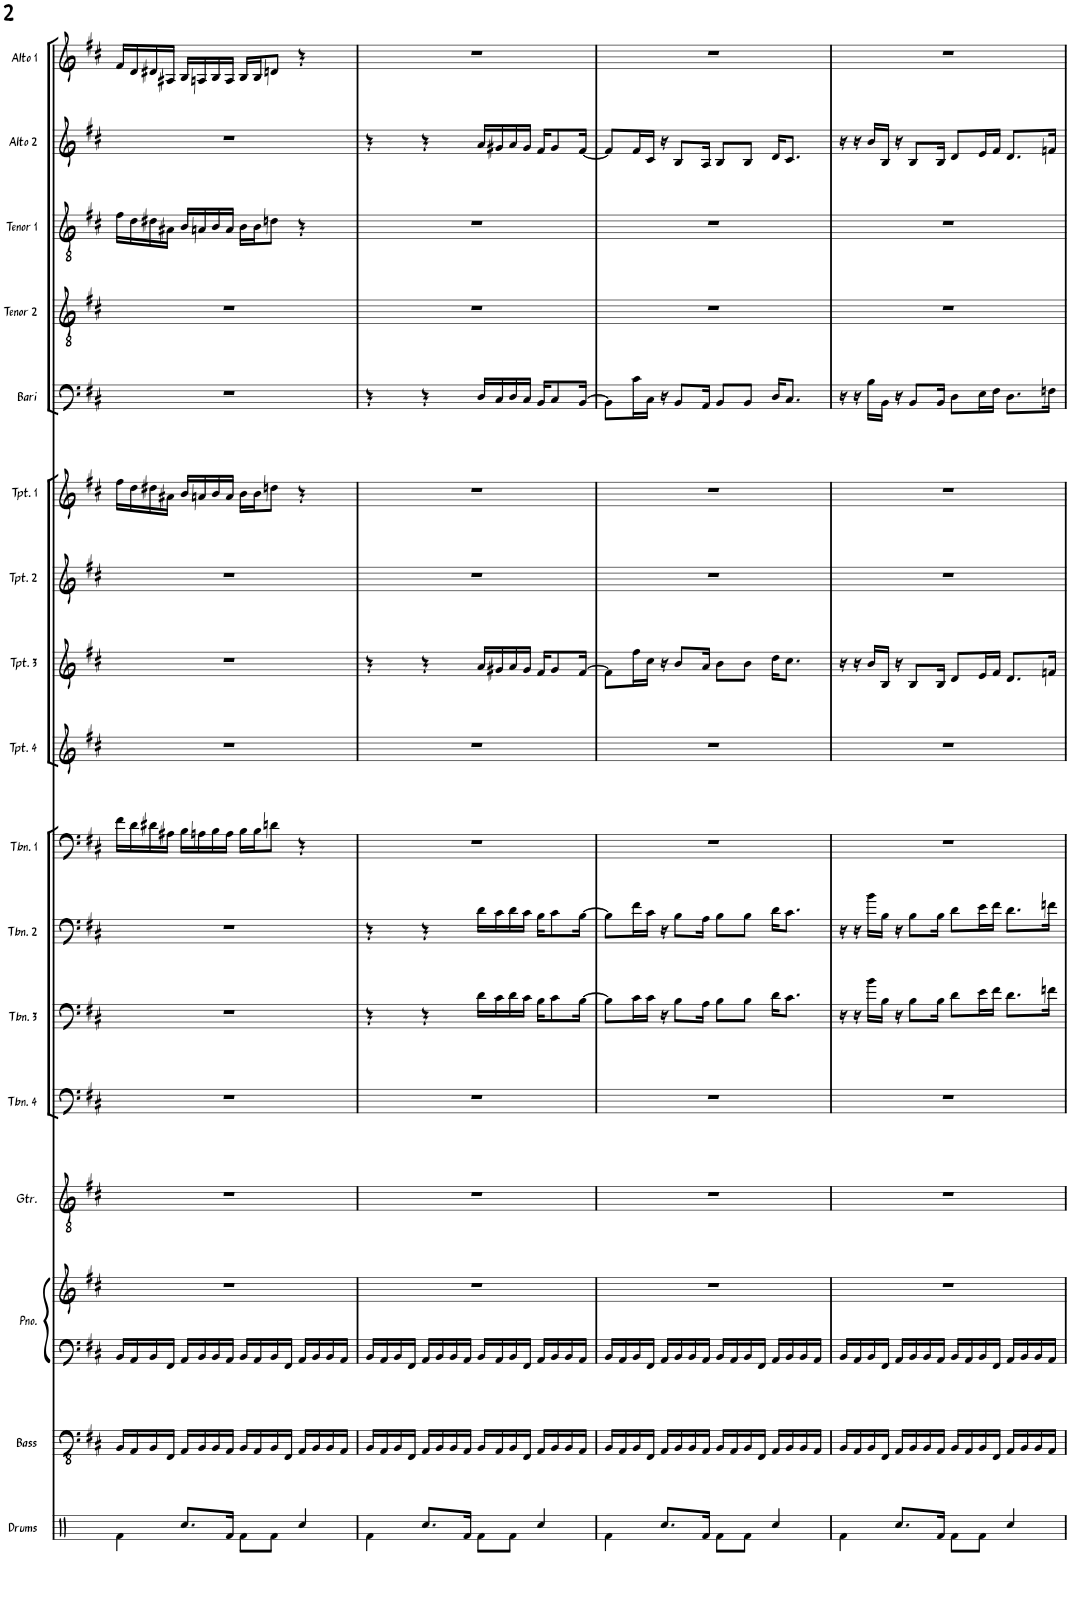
**kern	**kern	**kern	**kern	**kern	**kern	**kern	**kern	**kern	**kern	**kern	**kern	**kern	**kern	**kern	**kern	**kern	**kern
*part17	*part16	*part15	*part15	*part14	*part13	*part12	*part11	*part10	*part9	*part8	*part7	*part6	*part5	*part4	*part3	*part2	*part1
*staff18	*staff17	*staff16	*staff15	*staff14	*staff13	*staff12	*staff11	*staff10	*staff9	*staff8	*staff7	*staff6	*staff5	*staff4	*staff3	*staff2	*staff1
*I"Drums	*I"Bass	*I"Piano	*	*I"Guitar	*I"Trombone 4	*I"Trombone 3	*I"Trombone 2	*I"Trombone 1	*I"Trumpet 4	*I"Trumpet 3	*I"Trumpet 2	*I"Trumpet 1	*I"Bari Sax	*I"Tenor Sax 2	*I"Tenor Sax 1	*I"Alto Sax 2	*I"Alto Sax 1
*I'Drums	*I'Bass	*I'Pno.	*	*I'Gtr.	*I'Tbn. 4	*I'Tbn. 3	*I'Tbn. 2	*I'Tbn. 1	*I'Tpt. 4	*I'Tpt. 3	*I'Tpt. 2	*I'Tpt. 1	*I'Bari	*I'Tenor 2	*I'Tenor 1	*I'Alto 2	*I'Alto 1
!!LO:PB:g=z
*clefX	*clefFv4	*clefF4	*clefG2	*clefGv2	*clefF4	*clefF4	*clefF4	*clefF4	*clefG2	*clefG2	*clefG2	*clefG2	*clefF4	*clefGv2	*clefGv2	*clefG2	*clefG2
*	*	*	*	*	*	*	*	*	*ITrd1c2	*ITrd1c2	*ITrd1c2	*ITrd1c2	*ITrd12c21	*ITrd8c14	*ITrd8c14	*ITrd5c9	*ITrd5c9
*k[]	*k[f#c#]	*k[f#c#]	*k[f#c#]	*k[f#c#]	*k[f#c#]	*k[f#c#]	*k[f#c#]	*k[f#c#]	*k[f#c#]	*k[f#c#]	*k[f#c#]	*k[f#c#]	*k[f#c#]	*k[f#c#]	*k[f#c#]	*k[f#c#]	*k[f#c#]
*M4/4	*M4/4	*M4/4	*M4/4	*M4/4	*M4/4	*M4/4	*M4/4	*M4/4	*M4/4	*M4/4	*M4/4	*M4/4	*M4/4	*M4/4	*M4/4	*M4/4	*M4/4
=6	=6	=6	=6	=6	=6	=6	=6	=6	=6	=6	=6	=6	=6	=6	=6	=6	=6
4Rf\	16BBB/LL	16BB/LL	1r	1r	1r	1r	1r	16f#\LL	1r	1r	1r	16ff#\LL	1r	1r	16f#\LL	1r	16f#/LL
.	16AAA/	16AA/	.	.	.	.	.	16d\	.	.	.	16dd\	.	.	16d\	.	16d/
.	16BBB/	16BB/	.	.	.	.	.	16d#X\	.	.	.	16dd#X\	.	.	16d#X\	.	16d#X/
.	16FFF#/JJ	16FF#/JJ	.	.	.	.	.	16A#X\JJ	.	.	.	16a#X\JJ	.	.	16A#X\JJ	.	16A#X/JJ
8.Rcc/L	16AAA/LL	16AA/LL	.	.	.	.	.	16B\LL	.	.	.	16b/LL	.	.	16B/LL	.	16B/LL
.	16BBB/	16BB/	.	.	.	.	.	16An\	.	.	.	16an/	.	.	16An/	.	16An/
.	16BBB/	16BB/	.	.	.	.	.	16B\	.	.	.	16b/	.	.	16B/	.	16B/
16Rf/Jk	16AAA/JJ	16AA/JJ	.	.	.	.	.	16A\JJ	.	.	.	16a/JJ	.	.	16A/JJ	.	16A/JJ
8Rf\L	16BBB/LL	16BB/LL	.	.	.	.	.	16B\LL	.	.	.	16b\LL	.	.	16B\LL	.	16B/LL
.	16AAA/	16AA/	.	.	.	.	.	16B\J	.	.	.	16b\J	.	.	16B\J	.	16B/J
8Rf\J	16BBB/	16BB/	.	.	.	.	.	8dn\J	.	.	.	8ddn\J	.	.	8dn\J	.	8dn/J
.	16FFF#/JJ	16FF#/JJ	.	.	.	.	.	.	.	.	.	.	.	.	.	.	.
4Rcc/	16AAA/LL	16AA/LL	.	.	.	.	.	4r	.	.	.	4r	.	.	4r	.	4r
.	16BBB/	16BB/	.	.	.	.	.	.	.	.	.	.	.	.	.	.	.
.	16BBB/	16BB/	.	.	.	.	.	.	.	.	.	.	.	.	.	.	.
.	16AAA/JJ	16AA/JJ	.	.	.	.	.	.	.	.	.	.	.	.	.	.	.
=7	=7	=7	=7	=7	=7	=7	=7	=7	=7	=7	=7	=7	=7	=7	=7	=7	=7
4Rf\	16BBB/LL	16BB/LL	1r	1r	1r	4r	4r	1r	1r	4r	1r	1r	4r	1r	1r	4r	1r
.	16AAA/	16AA/	.	.	.	.	.	.	.	.	.	.	.	.	.	.	.
.	16BBB/	16BB/	.	.	.	.	.	.	.	.	.	.	.	.	.	.	.
.	16FFF#/JJ	16FF#/JJ	.	.	.	.	.	.	.	.	.	.	.	.	.	.	.
8.Rcc/L	16AAA/LL	16AA/LL	.	.	.	4r	4r	.	.	4r	.	.	4r	.	.	4r	.
.	16BBB/	16BB/	.	.	.	.	.	.	.	.	.	.	.	.	.	.	.
.	16BBB/	16BB/	.	.	.	.	.	.	.	.	.	.	.	.	.	.	.
16Rf/Jk	16AAA/JJ	16AA/JJ	.	.	.	.	.	.	.	.	.	.	.	.	.	.	.
8Rf\L	16BBB/LL	16BB/LL	.	.	.	16d\LL	16d\LL	.	.	16a/LL	.	.	16D/LL	.	.	16a/LL	.
.	16AAA/	16AA/	.	.	.	16c#\	16c#\	.	.	16g#X/	.	.	16C#/	.	.	16g#X/	.
8Rf\J	16BBB/	16BB/	.	.	.	16d\	16d\	.	.	16a/	.	.	16D/	.	.	16a/	.
.	16FFF#/JJ	16FF#/JJ	.	.	.	16c#\JJ	16c#\JJ	.	.	16g#/JJ	.	.	16C#/JJ	.	.	16g#/JJ	.
4Rcc/	16AAA/LL	16AA/LL	.	.	.	16B\KL	16B\KL	.	.	16f#/KL	.	.	16BB/KL	.	.	16f#/KL	.
.	16BBB/	16BB/	.	.	.	8c#\	8c#\	.	.	8g#/	.	.	8C#/	.	.	8g#/	.
.	16BBB/	16BB/	.	.	.	.	.	.	.	.	.	.	.	.	.	.	.
.	16AAA/JJ	16AA/JJ	.	.	.	[16B\Jk	[16B\Jk	.	.	[16f#/Jk	.	.	[16BB/Jk	.	.	[16f#/Jk	.
=8	=8	=8	=8	=8	=8	=8	=8	=8	=8	=8	=8	=8	=8	=8	=8	=8	=8
4Rf\	16BBB/LL	16BB/LL	1r	1r	1r	8B\L]	8B\L]	1r	1r	8f#\L]	1r	1r	8BB\L]	1r	1r	8f#/L]	1r
.	16AAA/	16AA/	.	.	.	.	.	.	.	.	.	.	.	.	.	.	.
.	16BBB/	16BB/	.	.	.	16c#\L	16f#\L	.	.	16ff#\L	.	.	16c#\L	.	.	16f#/L	.
.	16FFF#/JJ	16FF#/JJ	.	.	.	16c#\JJ	16c#\JJ	.	.	16cc#\JJ	.	.	16C#\JJ	.	.	16c#/JJ	.
8.Rcc/L	16AAA/LL	16AA/LL	.	.	.	16r	16r	.	.	16r	.	.	16r	.	.	16r	.
.	16BBB/	16BB/	.	.	.	8B\L	8B\L	.	.	8b/L	.	.	8BB/L	.	.	8B/L	.
.	16BBB/	16BB/	.	.	.	.	.	.	.	.	.	.	.	.	.	.	.
16Rf/Jk	16AAA/JJ	16AA/JJ	.	.	.	16A\Jk	16A\Jk	.	.	16a/Jk	.	.	16AA/Jk	.	.	16A/Jk	.
8Rf\L	16BBB/LL	16BB/LL	.	.	.	8B\L	8B\L	.	.	8b\L	.	.	8BB/L	.	.	8B/L	.
.	16AAA/	16AA/	.	.	.	.	.	.	.	.	.	.	.	.	.	.	.
8Rf\J	16BBB/	16BB/	.	.	.	8B\J	8B\J	.	.	8b\J	.	.	8BB/J	.	.	8B/J	.
.	16FFF#/JJ	16FF#/JJ	.	.	.	.	.	.	.	.	.	.	.	.	.	.	.
4Rcc/	16AAA/LL	16AA/LL	.	.	.	16d\KL	16d\KL	.	.	16dd\KL	.	.	16D/KL	.	.	16d/KL	.
.	16BBB/	16BB/	.	.	.	8.c#\J	8.c#\J	.	.	8.cc#\J	.	.	8.C#/J	.	.	8.c#/J	.
.	16BBB/	16BB/	.	.	.	.	.	.	.	.	.	.	.	.	.	.	.
.	16AAA/JJ	16AA/JJ	.	.	.	.	.	.	.	.	.	.	.	.	.	.	.
=9	=9	=9	=9	=9	=9	=9	=9	=9	=9	=9	=9	=9	=9	=9	=9	=9	=9
4Rf\	16BBB/LL	16BB/LL	1r	1r	1r	16r	16r	1r	1r	16r	1r	1r	16r	1r	1r	16r	1r
.	16AAA/	16AA/	.	.	.	16r	16r	.	.	16r	.	.	16r	.	.	16r	.
.	16BBB/	16BB/	.	.	.	16b\LL	16b\LL	.	.	16b/LL	.	.	16B\LL	.	.	16b/LL	.
.	16FFF#/JJ	16FF#/JJ	.	.	.	16B\JJ	16B\JJ	.	.	16B/JJ	.	.	16BB\JJ	.	.	16B/JJ	.
8.Rcc/L	16AAA/LL	16AA/LL	.	.	.	16r	16r	.	.	16r	.	.	16r	.	.	16r	.
.	16BBB/	16BB/	.	.	.	8B\L	8B\L	.	.	8B/L	.	.	8BB/L	.	.	8B/L	.
.	16BBB/	16BB/	.	.	.	.	.	.	.	.	.	.	.	.	.	.	.
16Rf/Jk	16AAA/JJ	16AA/JJ	.	.	.	16B\Jk	16B\Jk	.	.	16B/Jk	.	.	16BB/Jk	.	.	16B/Jk	.
8Rf\L	16BBB/LL	16BB/LL	.	.	.	8d\L	8d\L	.	.	8d/L	.	.	8D\L	.	.	8d/L	.
.	16AAA/	16AA/	.	.	.	.	.	.	.	.	.	.	.	.	.	.	.
8Rf\J	16BBB/	16BB/	.	.	.	16e\L	16e\L	.	.	16e/L	.	.	16E\L	.	.	16e/L	.
.	16FFF#/JJ	16FF#/JJ	.	.	.	16f#\JJ	16f#\JJ	.	.	16f#/JJ	.	.	16F#\JJ	.	.	16f#/JJ	.
4Rcc/	16AAA/LL	16AA/LL	.	.	.	8.d\L	8.d\L	.	.	8.d/L	.	.	8.D\L	.	.	8.d/L	.
.	16BBB/	16BB/	.	.	.	.	.	.	.	.	.	.	.	.	.	.	.
.	16BBB/	16BB/	.	.	.	.	.	.	.	.	.	.	.	.	.	.	.
.	16AAA/JJ	16AA/JJ	.	.	.	16fn\Jk	16fn\Jk	.	.	16fn/Jk	.	.	16Fn\Jk	.	.	16fn/Jk	.
=	=	=	=	=	=	=	=	=	=	=	=	=	=	=	=	=	=
*-	*-	*-	*-	*-	*-	*-	*-	*-	*-	*-	*-	*-	*-	*-	*-	*-	*-
